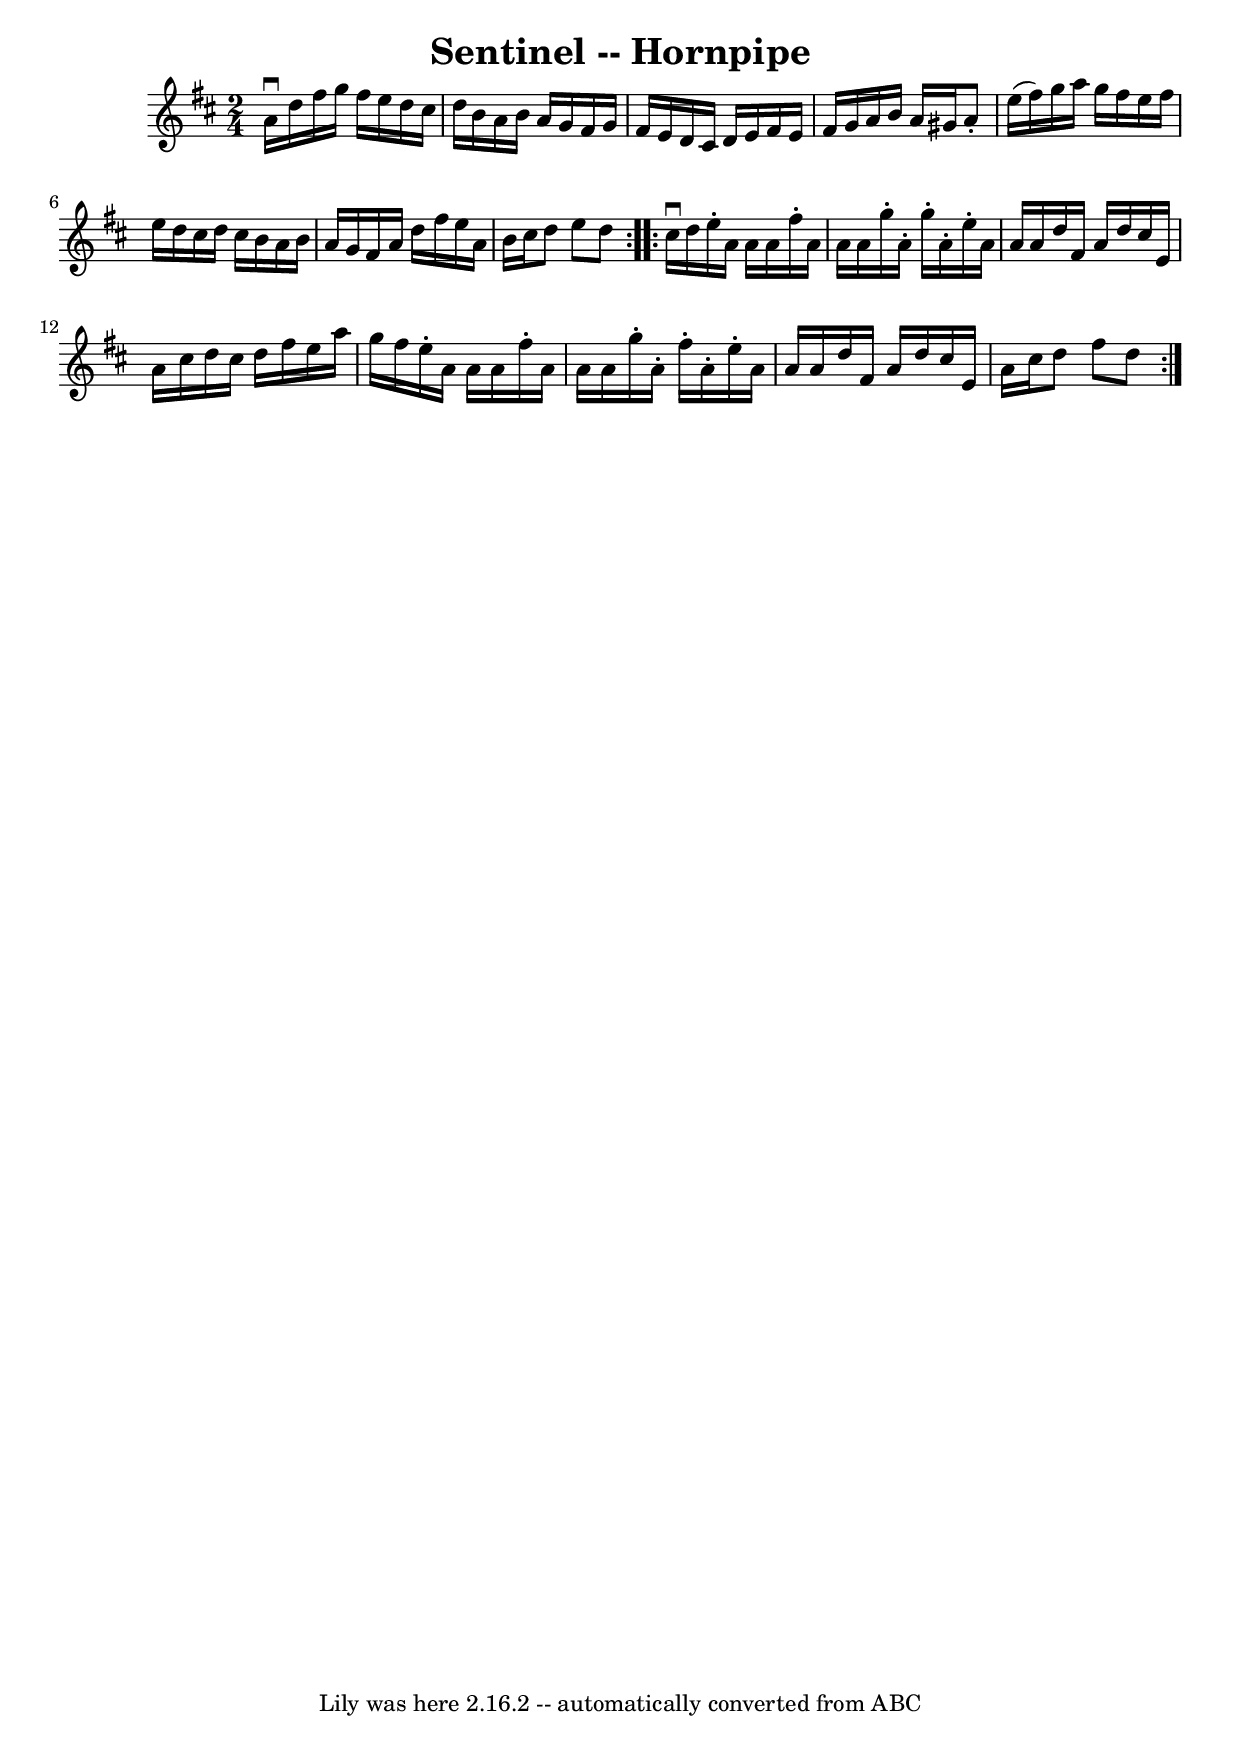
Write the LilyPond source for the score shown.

\version "2.7.40"
\include "Mammoth.ily"
\header {
	%% book = "Ryan's Mammoth Collection of Fiddle Tunes"
	crossRefNumber = "1"
	footnotes = ""
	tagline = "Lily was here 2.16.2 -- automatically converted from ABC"
	title = "Sentinel -- Hornpipe"
}
voicedefault =  {


\repeat volta 2 {
\time 2/4 
\key d \major a'16^\downbow d''16    |
 fis''16 g''16 
 fis''16 e''16 d''16 cis''16 d''16 b'16    |
 a'16    
b'16 a'16 g'16 fis'16 g'16 fis'16 e'16    |
 d'16    
cis'16 d'16 e'16 fis'16 e'16 fis'16 g'16    |
 a'16   
 b'16 a'16 gis'16 a'8 -. e''16 (fis''16)   |
 g''16  
 a''16 g''16 fis''16 e''16 fis''16 e''16 d''16    |
   
cis''16 d''16 cis''16 b'16 a'16 b'16 a'16 g'16    |
 
 fis'16 a'16 d''16 fis''16 e''16 a'16 b'16 cis''16    
|
 d''8 e''8 d''8    }     \repeat volta 2 { cis''16^\downbow  
 d''16    |
 e''16 -. a'16 a'16 a'16 fis''16 -. a'16    
a'16 a'16    |
 g''16 -. a'16 -. g''16 -. a'16 -. e''16 -.   
a'16 a'16 a'16    |
 d''16 fis'16 a'16 d''16 cis''16  
 e'16 a'16 cis''16    |
 d''16 cis''16 d''16 fis''16    
e''16 a''16 g''16 fis''16    |
 e''16 -. a'16 a'16    
a'16 fis''16 -. a'16 a'16 a'16    |
 g''16 -. a'16 -.   
fis''16 -. a'16 -. e''16 -. a'16 a'16 a'16    |
 d''16    
fis'16 a'16 d''16 cis''16 e'16 a'16 cis''16    |
   
d''8 fis''8 d''8    }   
}

\score{
    <<

	\context Staff="default"
	{
	    \voicedefault 
	}

    >>
	\layout {
	}
	\midi {}
}
